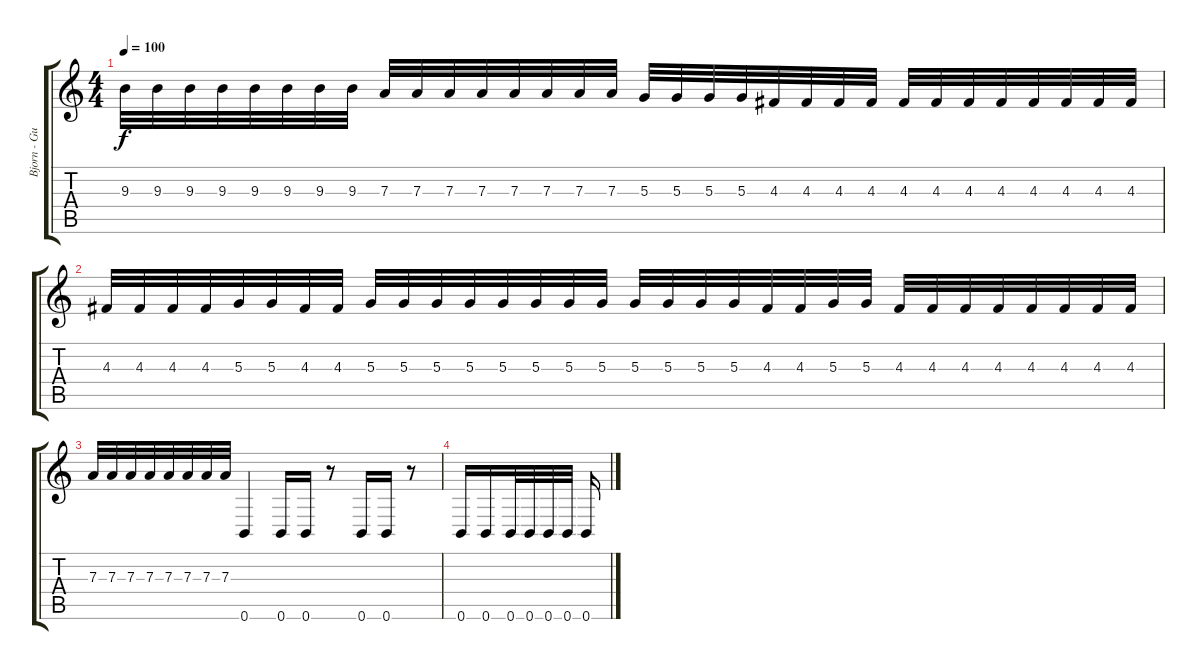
\track ("Bjorn - Guitar" "Bjorn - Gu") {instrument distortionguitar}
\staff {score tabs}
\tuning (B3 Gb3 D3 A2 E2 B1) {hide}
\ts (4 4)
\tempo 100
\clef g2
\ks c
9.3.32{dy f} 9.3.32 9.3.32 9.3.32 9.3.32 9.3.32 9.3.32 9.3.32 7.3.32 7.3.32 7.3.32 7.3.32 7.3.32 7.3.32 7.3.32 7.3.32 5.3.32 5.3.32 5.3.32 5.3.32 4.3.32 4.3.32 4.3.32 4.3.32 4.3.32 4.3.32 4.3.32 4.3.32 4.3.32 4.3.32 4.3.32 4.3.32 |
4.3.32 4.3.32 4.3.32 4.3.32 5.3.32 5.3.32 4.3.32 4.3.32 5.3.32 5.3.32 5.3.32 5.3.32 5.3.32 5.3.32 5.3.32 5.3.32 5.3.32 5.3.32 5.3.32 5.3.32 4.3.32 4.3.32 5.3.32 5.3.32 4.3.32 4.3.32 4.3.32 4.3.32 4.3.32 4.3.32 4.3.32 4.3.32 |
7.3.32 7.3.32 7.3.32 7.3.32 7.3.32 7.3.32 7.3.32 7.3.32 0.6.4 0.6.16 0.6.16 r.8 0.6.16 0.6.16 r.8 |
0.6.16 0.6.16 0.6.32 0.6.32 0.6.32 0.6.32 0.6.16
